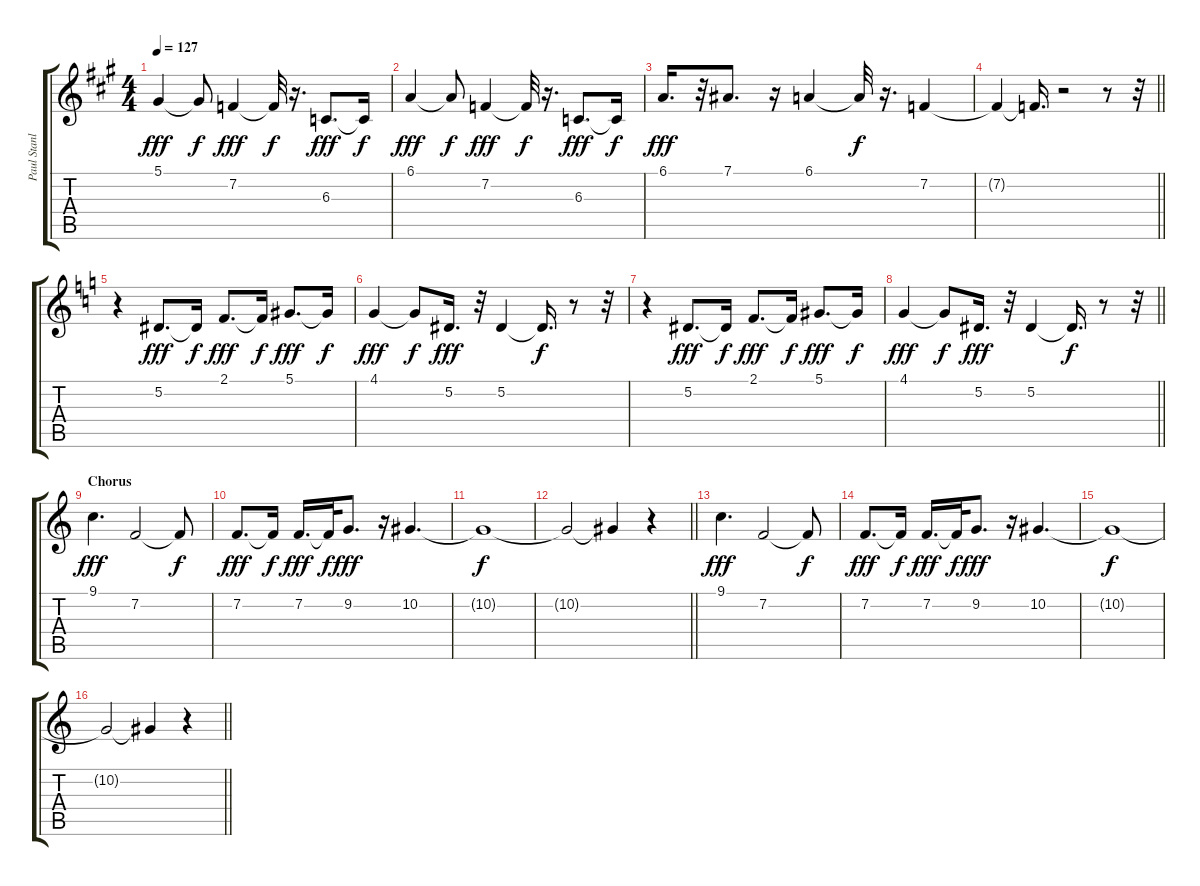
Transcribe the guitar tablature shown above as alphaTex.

\track ("Paul Stanley (Vocals)" "Paul Stanl") {instrument lead2sawtooth}
\staff {score tabs}
\tuning (Eb4 Bb3 Gb3 Db3 Ab2 Eb2) {hide}
\ts (4 4)
\tempo 127
\clef g2
\ks a
5.1.4{dy fff} 5.1{t}.8{dy f} 7.2.4{dy fff} 7.2{t}.32{dy f} r.16{d} 6.3.8{d dy fff} 6.3{t}.16{dy f} |
6.1.4{dy fff} 6.1{t}.8{dy f} 7.2.4{dy fff} 7.2{t}.32{dy f} r.16{d} 6.3.8{d dy fff} 6.3{t}.16{dy f} |
6.1.16{d dy fff} r.32 7.1.8{d} r.16 6.1.4 6.1{t}.32{dy f} r.16{d} 7.2.4 |
\barLineRight lightlight
7.2{t}.4 7.2{t}.16{d} r.2 r.8 r.32 |
\ks c
r.4 5.2.8{d dy fff} 5.2{t}.16{dy f} 2.1.8{d dy fff} 2.1{t}.16{dy f} 5.1.8{d dy fff} 5.1{t}.16{dy f} |
4.1.4{dy fff} 4.1{t}.8{dy f} 5.2.16{d dy fff} r.32 5.2.4 5.2{t}.16{d dy f} r.8 r.32 |
r.4 5.2.8{d dy fff} 5.2{t}.16{dy f} 2.1.8{d dy fff} 2.1{t}.16{dy f} 5.1.8{d dy fff} 5.1{t}.16{dy f} |
\barLineRight lightlight
4.1.4{dy fff} 4.1{t}.8{dy f} 5.2.16{d dy fff} r.32 5.2.4 5.2{t}.16{d dy f} r.8 r.32 |
\section ("" "Chorus")
9.1.4{d dy fff} 7.2.2 7.2{t}.8{dy f} |
7.2.8{d dy fff} 7.2{t}.16{dy f} 7.2.16{d dy fff} 7.2{t}.32{dy f} 9.2.8{d dy fff} r.16 10.2.4{d} |
10.2{t}.1{dy f} |
\barLineRight lightlight
10.2{t}.2 10.2{t}.4 r.4 |
9.1.4{d dy fff} 7.2.2 7.2{t}.8{dy f} |
7.2.8{d dy fff} 7.2{t}.16{dy f} 7.2.16{d dy fff} 7.2{t}.32{dy f} 9.2.8{d dy fff} r.16 10.2.4{d} |
10.2{t}.1{dy f} |
\barLineRight lightlight
10.2{t}.2 10.2{t}.4 r.4
